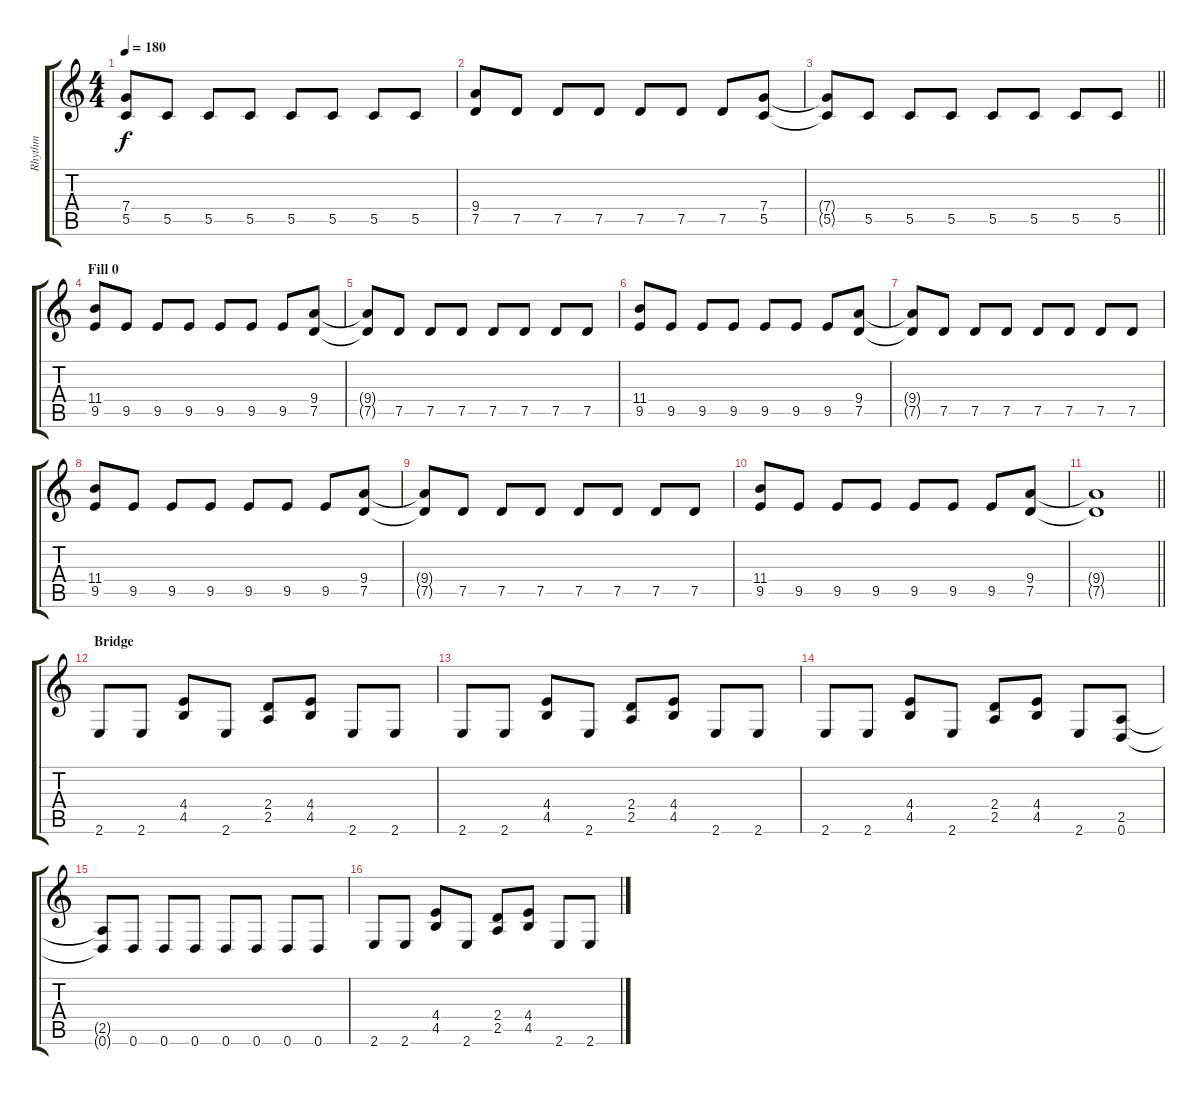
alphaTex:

\track ("Rhythm" "Rhythm") {instrument distortionguitar}
\staff {score tabs}
\tuning (D4 A3 F3 C3 G2 D2) {hide}
\ts (4 4)
\tempo 180
\clef g2
\ks c
(7.4{t} 5.5{t}).8{dy f} 5.5.8 5.5.8 5.5.8 5.5.8 5.5.8 5.5.8 5.5.8 |
(9.4 7.5).8 7.5.8 7.5.8 7.5.8 7.5.8 7.5.8 7.5.8 (7.4 5.5).8 |
\barLineRight lightlight
(7.4{t} 5.5{t}).8 5.5.8 5.5.8 5.5.8 5.5.8 5.5.8 5.5.8 5.5.8 |
\section ("" "Fill 0")
(11.4 9.5).8 9.5.8 9.5.8 9.5.8 9.5.8 9.5.8 9.5.8 (9.4 7.5).8 |
(9.4{t} 7.5{t}).8 7.5.8 7.5.8 7.5.8 7.5.8 7.5.8 7.5.8 7.5.8 |
(11.4 9.5).8 9.5.8 9.5.8 9.5.8 9.5.8 9.5.8 9.5.8 (9.4 7.5).8 |
(9.4{t} 7.5{t}).8 7.5.8 7.5.8 7.5.8 7.5.8 7.5.8 7.5.8 7.5.8 |
(11.4 9.5).8 9.5.8 9.5.8 9.5.8 9.5.8 9.5.8 9.5.8 (9.4 7.5).8 |
(9.4{t} 7.5{t}).8 7.5.8 7.5.8 7.5.8 7.5.8 7.5.8 7.5.8 7.5.8 |
(11.4 9.5).8 9.5.8 9.5.8 9.5.8 9.5.8 9.5.8 9.5.8 (9.4 7.5).8 |
\barLineRight lightlight
(9.4{t} 7.5{t}).1 |
\section ("" "Bridge")
2.6.8 2.6.8 (4.4 4.5).8 2.6.8 (2.4 2.5).8 (4.4 4.5).8 2.6.8 2.6.8 |
2.6.8 2.6.8 (4.4 4.5).8 2.6.8 (2.4 2.5).8 (4.4 4.5).8 2.6.8 2.6.8 |
2.6.8 2.6.8 (4.4 4.5).8 2.6.8 (2.4 2.5).8 (4.4 4.5).8 2.6.8 (2.5 0.6).8 |
(2.5{t} 0.6{t}).8 0.6.8 0.6.8 0.6.8 0.6.8 0.6.8 0.6.8 0.6.8 |
2.6.8 2.6.8 (4.4 4.5).8 2.6.8 (2.4 2.5).8 (4.4 4.5).8 2.6.8 2.6.8
